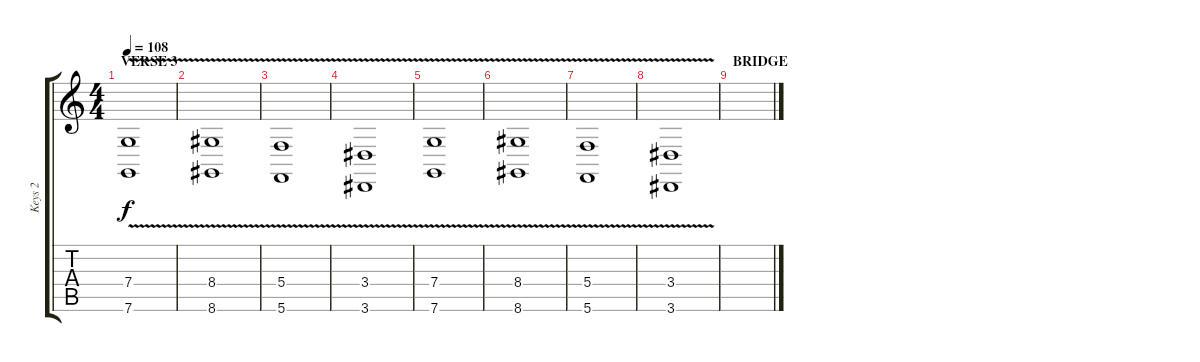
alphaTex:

\track ("Keys 2" "Keys 2") {instrument pad6metallic}
\staff {score tabs}
\tuning (D4 A3 F3 C3 G2 C2) {hide}
\ts (4 4)
\section ("" "VERSE 3")
\tempo 108
\clef g2
\ks c
(7.4{v} 7.6{v}).1{dy f} |
(8.4{v} 8.6{v}).1 |
(5.4{v} 5.6{v}).1 |
(3.4{v} 3.6{v}).1 |
(7.4{v} 7.6{v}).1 |
(8.4{v} 8.6{v}).1 |
(5.4{v} 5.6{v}).1 |
(3.4{v} 3.6{v}).1 |
\section ("" "BRIDGE")
